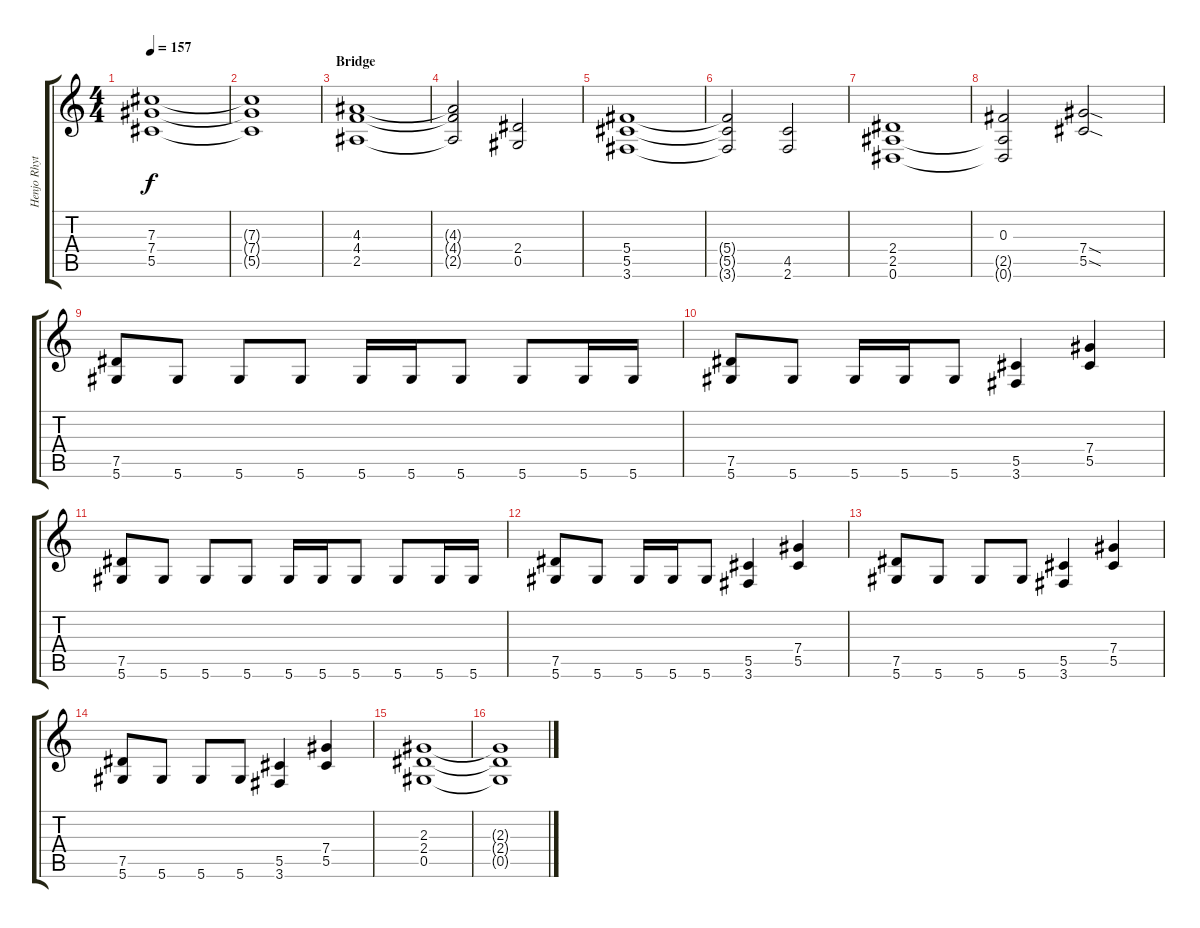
\track ("Henjo Rhytm" "Henjo Rhyt") {instrument distortionguitar}
\staff {score tabs}
\tuning (Eb4 Bb3 Gb3 Db3 Ab2 Eb2) {hide}
\ts (4 4)
\tempo 157
\clef g2
\ks c
(7.3 7.4 5.5).1{dy f} |
(7.3{t} 7.4{t} 5.5{t}).1 |
\section ("" "Bridge")
(4.3 4.4 2.5).1 |
(4.3{t} 4.4{t} 2.5{t}).2 (2.4 0.5).2 |
(5.4 5.5 3.6).1 |
(5.4{t} 5.5{t} 3.6{t}).2 (4.5 2.6).2 |
(2.4 2.5 0.6).1 |
(0.3 2.5{t} 0.6{t}).2 (7.4{sod} 5.5{sod}).2 |
(7.5 5.6).8 5.6.8 5.6.8 5.6.8 5.6.16 5.6.16 5.6.8 5.6.8 5.6.16 5.6.16 |
(7.5 5.6).8 5.6.8 5.6.16 5.6.16 5.6.8 (5.5 3.6).4 (7.4 5.5).4 |
(7.5 5.6).8 5.6.8 5.6.8 5.6.8 5.6.16 5.6.16 5.6.8 5.6.8 5.6.16 5.6.16 |
(7.5 5.6).8 5.6.8 5.6.16 5.6.16 5.6.8 (5.5 3.6).4 (7.4 5.5).4 |
(7.5 5.6).8 5.6.8 5.6.8 5.6.8 (5.5 3.6).4 (7.4 5.5).4 |
(7.5 5.6).8 5.6.8 5.6.8 5.6.8 (5.5 3.6).4 (7.4 5.5).4 |
(2.3 2.4 0.5).1 |
(2.3{t} 2.4{t} 0.5{t}).1
